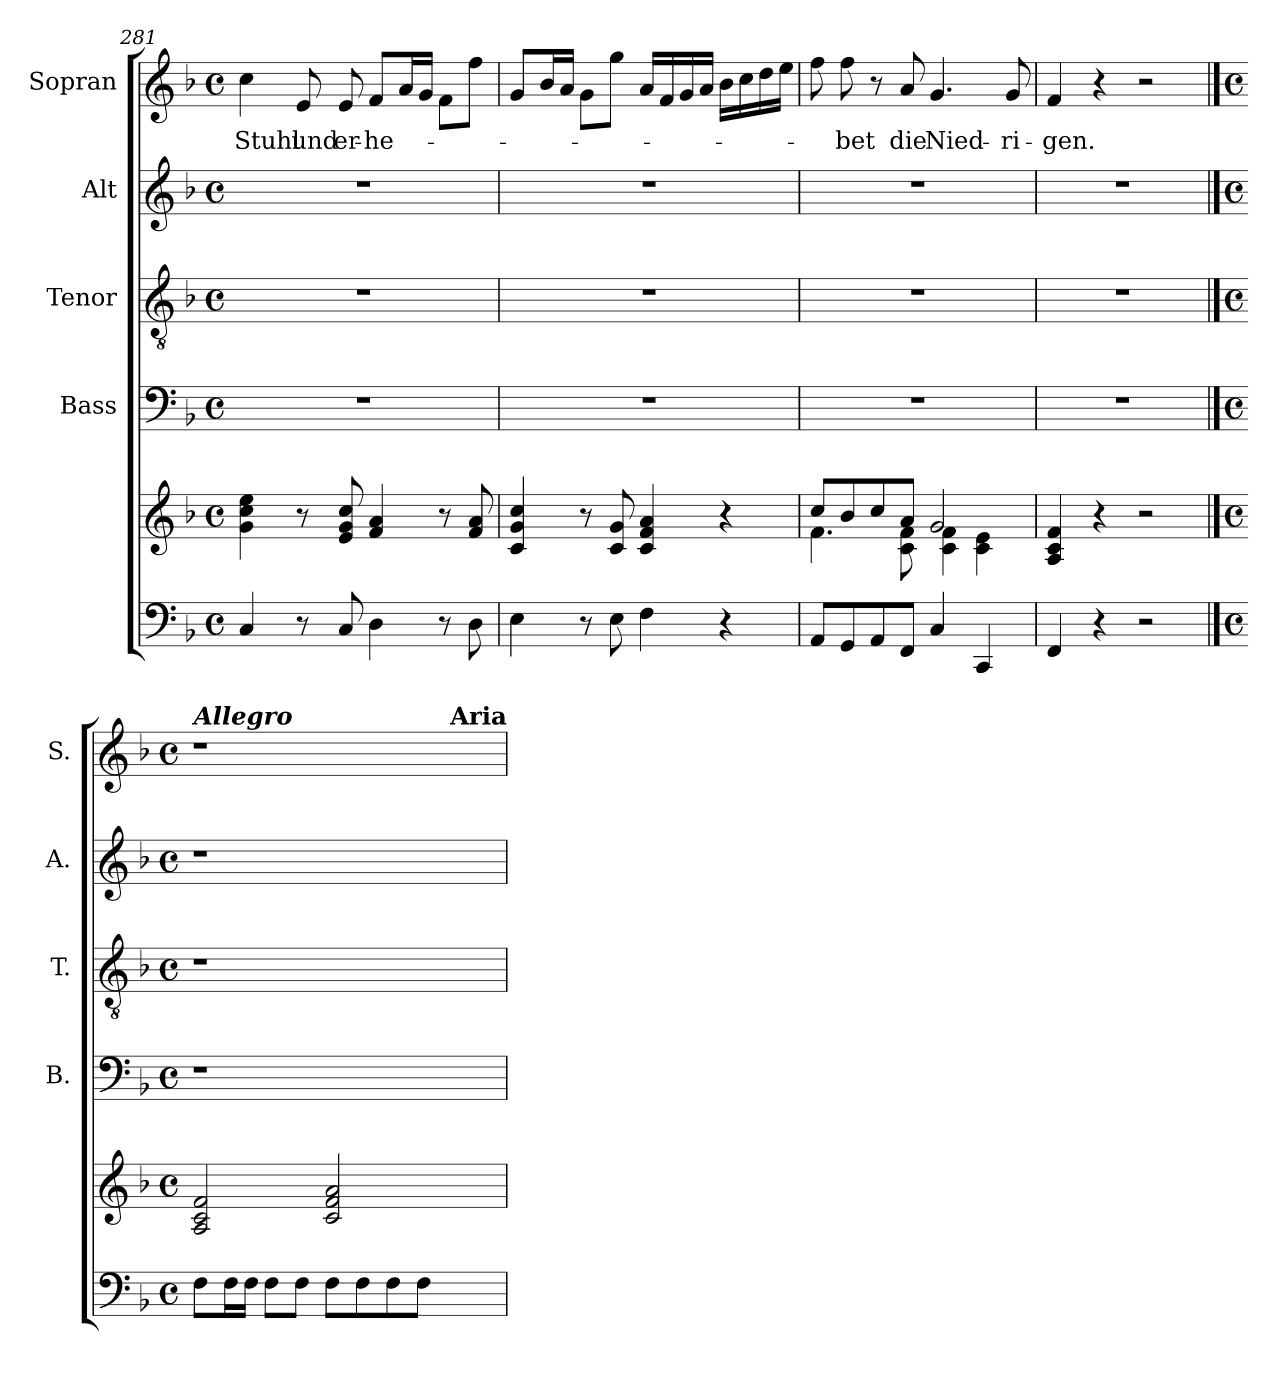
**kern	**kern	**kern	**kern	**kern	**kern	**text
*part5	*part5	*part4	*part3	*part2	*part1	*part1
*staff6	*staff5	*staff4	*staff3	*staff2	*staff1	*staff1
*	*	*I"Bass	*I"Tenor	*I"Alt	*I"Sopran	*
*	*	*I'B.	*I'T.	*I'A.	*I'S.	*
*clefF4	*clefG2	*clefF4	*clefGv2	*clefG2	*clefG2	*
*k[b-]	*k[b-]	*k[b-]	*k[b-]	*k[b-]	*k[b-]	*
*F:	*F:	*F:	*F:	*F:	*F:	*
*M4/4	*M4/4	*M4/4	*M4/4	*M4/4	*M4/4	*
*met(c)	*met(c)	*met(c)	*met(c)	*met(c)	*met(c)	*
=281	=281	=281	=281	=281	=281	=281
!	!	!	!	!	!	!LO:LY:b
4C/	4g\ 4cc\ 4ee\	1r	1r	1r	4cc\	Stuhl
!	!	!	!	!	!	!LO:LY:b
8r	8r	.	.	.	8e/	und
!	!	!	!	!	!	!LO:LY:b
8C/	8e/ 8g/ 8cc/	.	.	.	8e/	er-
!	!	!	!	!	!	!LO:LY:b
4D\	4f/ 4a/	.	.	.	8f/L	-he-
.	.	.	.	.	16a/L	.
.	.	.	.	.	16g/JJ	.
8r	8r	.	.	.	8f\L	.
8D\	8f/ 8a/	.	.	.	8ff\J	.
!!LO:LB:g=z
=282	=282	=282	=282	=282	=282	=282
4E\	4c/ 4g/ 4cc/	1r	1r	1r	8g/L	.
.	.	.	.	.	16b-/L	.
.	.	.	.	.	16a/JJ	.
8r	8r	.	.	.	8g\L	.
8E\	8c/ 8g/	.	.	.	8gg\J	.
4F\	4c/ 4f/ 4a/	.	.	.	16a/LL	.
.	.	.	.	.	16f/	.
.	.	.	.	.	16g/	.
.	.	.	.	.	16a/JJ	.
4r	4r	.	.	.	16b-\LL	.
.	.	.	.	.	16cc\	.
.	.	.	.	.	16dd\	.
.	.	.	.	.	16ee\JJ	.
=283	=283	=283	=283	=283	=283	=283
*	*^	*	*	*	*	*
8AA/L	8cc/L	4.f\	1r	1r	1r	8ff\	.
!	!	!	!	!	!	!	!LO:LY:b
8GG/	8b-/	.	.	.	.	8ff\	-bet
8AA/	8cc/	.	.	.	.	8r	.
!	!	!	!	!	!	!	!LO:LY:b
8FF/J	8a/J	8c\ 8f\	.	.	.	8a/	die
!	!	!	!	!	!	!	!LO:LY:b
4C/	2g/	4c\ 4f\	.	.	.	4.g/	Nied-
4CC/	.	4c\ 4e\	.	.	.	.	.
!	!	!	!	!	!	!	!LO:LY:b
.	.	.	.	.	.	8g/	-ri-
*	*v	*v	*	*	*	*	*
=284	=284	=284	=284	=284	=284	=284
!	!	!	!	!	!	!LO:LY:b
4FF/	4A/ 4c/ 4f/	1r	1r	1r	4f/	-gen.
4r	4r	.	.	.	4r	.
2r	2r	.	.	.	2r	.
!!LO:PB:g=z
==285	==285	==285	==285	==285	==285	==285
*M4/4	*M4/4	*M4/4	*M4/4	*M4/4	*M4/4	*
*met(c)	*met(c)	*met(c)	*met(c)	*met(c)	*met(c)	*
!	!	!	!	!	!LO:TX:a:Bi:t=Allegro	!
8F\L	2A/ 2c/ 2f/	1r	1r	1r	1r	.
16F\L	.	.	.	.	.	.
16F\JJ	.	.	.	.	.	.
8F\L	.	.	.	.	.	.
8F\J	.	.	.	.	.	.
8F\L	2c/ 2f/ 2a/	.	.	.	.	.
8F\	.	.	.	.	.	.
8F\	.	.	.	.	.	.
8F\J	.	.	.	.	.	.
4.ryy	4.ryy	4.ryy	4.ryy	4.ryy	4.ryy	.
!	!	!	!	!	!LO:TX:a:B:t=Aria	!
=	=	=	=	=	=	=
*-	*-	*-	*-	*-	*-	*-
